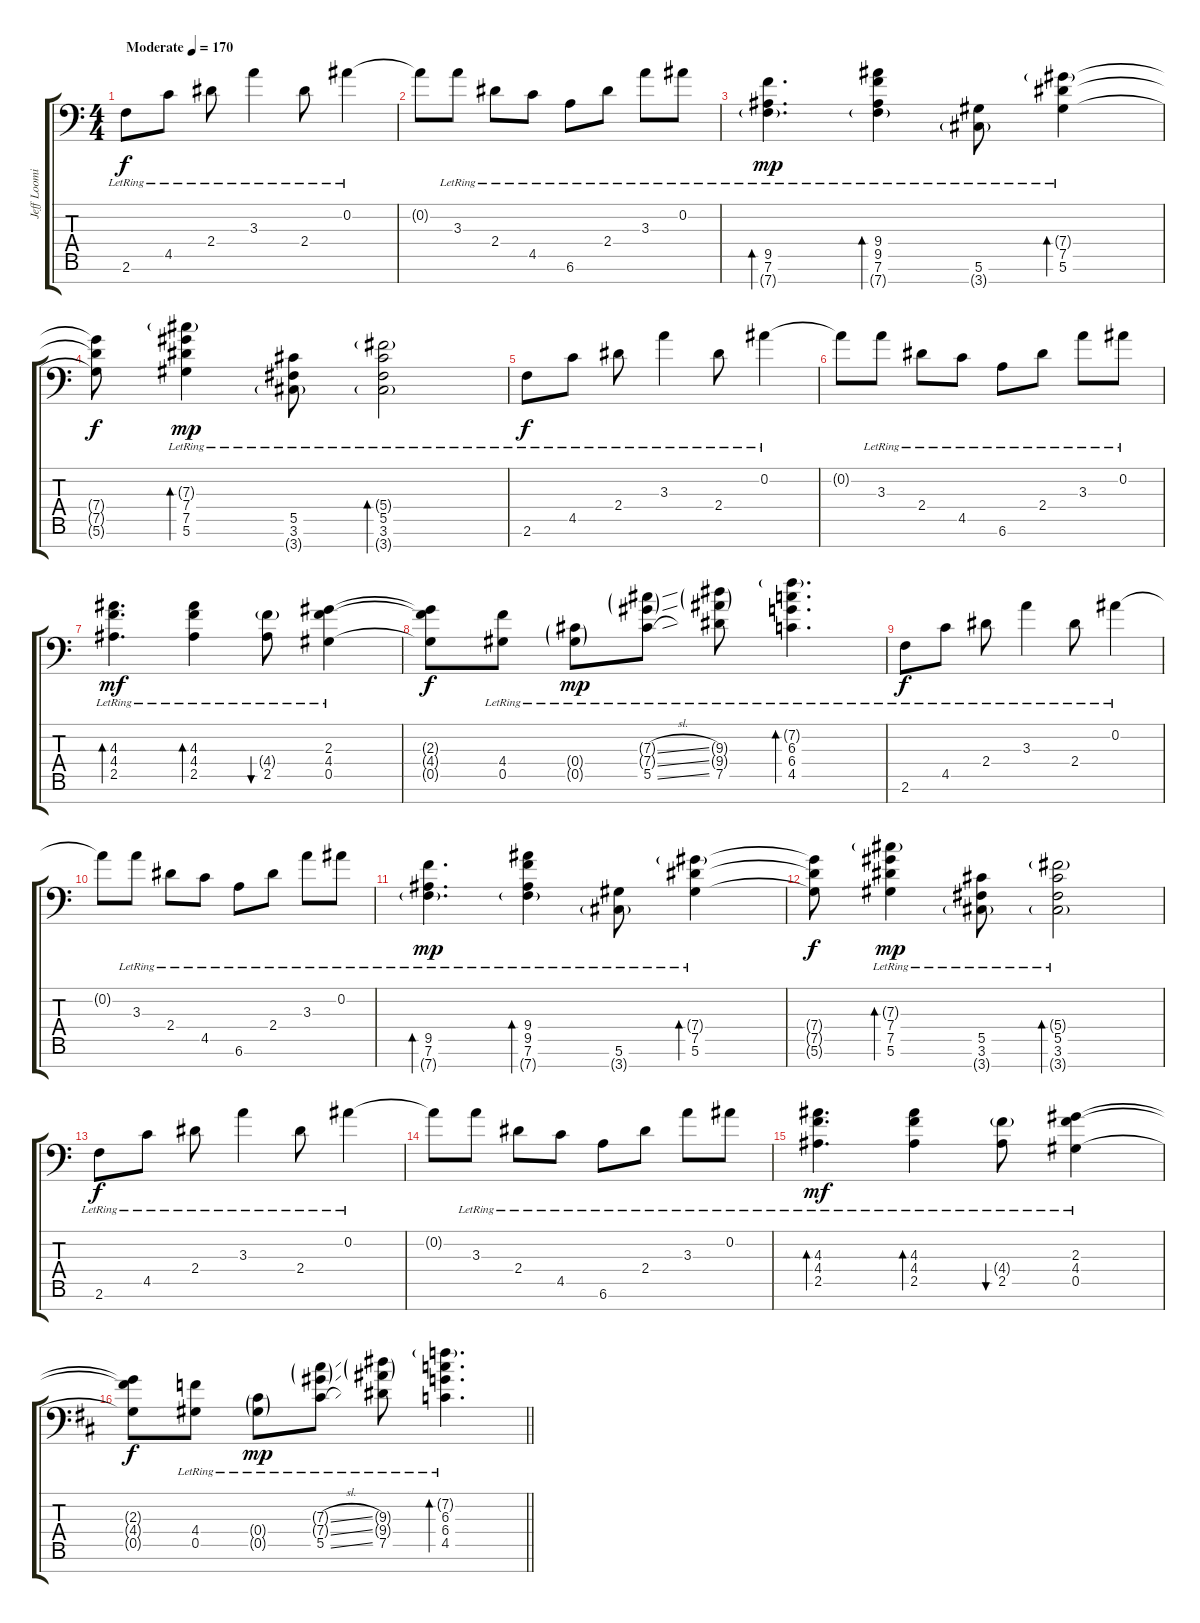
\track ("Jeff Loomis Clean" "Jeff Loomi") {instrument acousticguitarsteel}
\staff {score tabs}
\tuning (Eb4 Bb3 Gb3 Db3 Ab2 Eb2 Bb1) {hide}
\ts (4 4)
\tempo (170 "Moderate")
\clef f4
\ks c
2.6{lr}.8{dy f instrument acousticguitarsteel} 4.5{lr}.8 2.4{lr}.8 3.3{lr}.4 2.4{lr}.8 0.2{lr}.4 |
0.2{t}.8 3.3{lr}.8 2.4{lr}.8 4.5{lr}.8 6.6{lr}.8 2.4{lr}.8 3.3{lr}.8 0.2{lr}.8 |
(9.5{lr} 7.6{lr} 7.7{g lr}).4{d bd 240 dy mp} (9.4{lr} 9.5{lr} 7.6{lr} 7.7{g lr}).4{bd 240} (5.6{lr} 3.7{g}).8 (7.4{g lr} 7.5{lr} 5.6{lr}).4{bd 240} |
(7.4{t} 7.5{t} 5.6{t}).8{dy f} (7.3{g lr} 7.4{lr} 7.5{lr} 5.6{lr}).4{bd 240 dy mp} (5.5{lr} 3.6{lr} 3.7{g lr}).8 (5.4{g lr} 5.5{lr} 3.6{lr} 3.7{g lr}).2{bd 240} |
2.6{lr}.8{dy f} 4.5{lr}.8 2.4{lr}.8 3.3{lr}.4 2.4{lr}.8 0.2{lr}.4 |
0.2{t}.8 3.3{lr}.8 2.4{lr}.8 4.5{lr}.8 6.6{lr}.8 2.4{lr}.8 3.3{lr}.8 0.2{lr}.8 |
(4.3{lr} 4.4{lr} 2.5{lr}).4{d bd 30 dy mf} (4.3{lr} 4.4{lr} 2.5{lr}).4{bd 30} (4.4{g lr} 2.5{lr}).8{bu 240} (2.3{lr} 4.4{lr} 0.5{lr}).4 |
(2.3{t} 4.4{t} 0.5{t}).8{dy f} (4.4{lr} 0.5{lr}).8 (0.4{g lr} 0.5{g lr}).8{dy mp} (7.3{sl g lr} 7.4{sl g lr} 5.5{sl lr}).8 (9.3{g lr} 9.4{g lr} 7.5{lr}).8 (7.2{g lr} 6.3{lr} 6.4{lr} 4.5{lr}).4{d bd 240} |
2.6{lr}.8{dy f} 4.5{lr}.8 2.4{lr}.8 3.3{lr}.4 2.4{lr}.8 0.2{lr}.4 |
0.2{t}.8 3.3{lr}.8 2.4{lr}.8 4.5{lr}.8 6.6{lr}.8 2.4{lr}.8 3.3{lr}.8 0.2{lr}.8 |
(9.5{lr} 7.6{lr} 7.7{g lr}).4{d bd 240 dy mp} (9.4{lr} 9.5{lr} 7.6{lr} 7.7{g lr}).4{bd 240} (5.6{lr} 3.7{g}).8 (7.4{g lr} 7.5{lr} 5.6{lr}).4{bd 240} |
(7.4{t} 7.5{t} 5.6{t}).8{dy f} (7.3{g lr} 7.4{lr} 7.5{lr} 5.6{lr}).4{bd 240 dy mp} (5.5{lr} 3.6{lr} 3.7{g lr}).8 (5.4{g lr} 5.5{lr} 3.6{lr} 3.7{g lr}).2{bd 240} |
2.6{lr}.8{dy f} 4.5{lr}.8 2.4{lr}.8 3.3{lr}.4 2.4{lr}.8 0.2{lr}.4 |
0.2{t}.8 3.3{lr}.8 2.4{lr}.8 4.5{lr}.8 6.6{lr}.8 2.4{lr}.8 3.3{lr}.8 0.2{lr}.8 |
(4.3{lr} 4.4{lr} 2.5{lr}).4{d bd 30 dy mf} (4.3{lr} 4.4{lr} 2.5{lr}).4{bd 30} (4.4{g lr} 2.5{lr}).8{bu 240} (2.3{lr} 4.4{lr} 0.5{lr}).4 |
\barLineRight lightlight
\ks d
(2.3{t} 4.4{t} 0.5{t}).8{dy f} (4.4{lr} 0.5{lr}).8 (0.4{g lr} 0.5{g lr}).8{dy mp} (7.3{sl g lr} 7.4{sl g lr} 5.5{sl lr}).8 (9.3{g lr} 9.4{g lr} 7.5{lr}).8 (7.2{g lr} 6.3{lr} 6.4{lr} 4.5{lr}).4{d bd 240}
